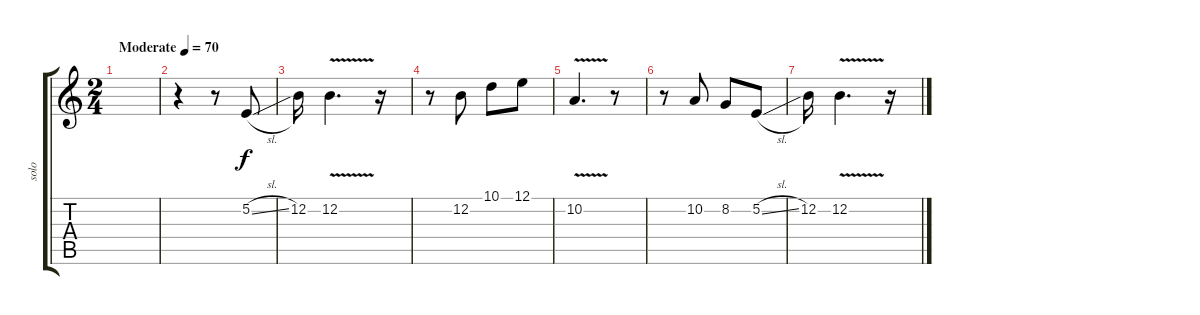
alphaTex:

\track ("solo" "solo") {instrument lead1square}
\staff {score tabs}
\tuning (E4 B3 G3 D3 A2 E2) {hide}
\ts (2 4)
\tempo (70 "Moderate")
\clef g2
\ks c
|
r.4 r.8 5.2{sl}.8 |
12.2.16 12.2{v}.4{d} r.16 |
r.8 12.2.8 10.1.8 12.1.8 |
10.2{v}.4{d} r.8 |
r.8 10.2.8 8.2.8 5.2{sl}.8 |
12.2.16 12.2{v}.4{d} r.16
